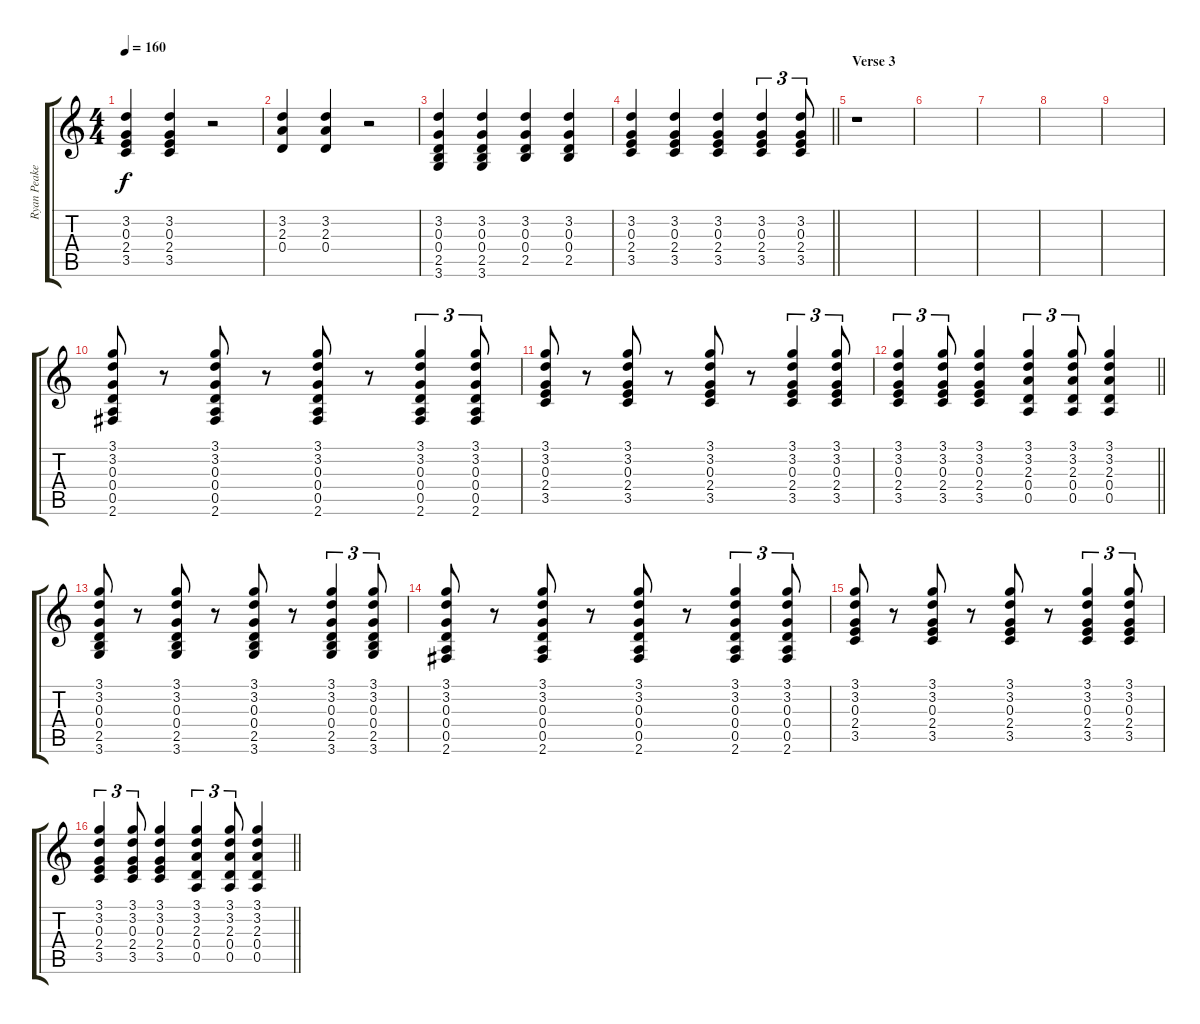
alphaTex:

\track ("Ryan Peake" "Ryan Peake") {instrument acousticguitarsteel}
\staff {score tabs}
\tuning (E4 B3 G3 D3 A2 E2) {hide}
\ts (4 4)
\tempo 160
\clef g2
\ks c
(3.2 0.3 2.4 3.5).4{dy f} (3.2 0.3 2.4 3.5).4 r.2 |
(3.2 2.3 0.4).4 (3.2 2.3 0.4).4 r.2 |
(3.2 0.3 0.4 2.5 3.6).4 (3.2 0.3 0.4 2.5 3.6).4 (3.2 0.3 0.4 2.5).4 (3.2 0.3 0.4 2.5).4 |
\barLineRight lightlight
(3.2 0.3 2.4 3.5).4 (3.2 0.3 2.4 3.5).4 (3.2 0.3 2.4 3.5).4 (3.2 0.3 2.4 3.5).4{tu (3 2)} (3.2 0.3 2.4 3.5).8{tu (3 2)} |
\section ("" "Verse 3")
r.1{instrument acousticguitarsteel} |
|
|
|
|
(3.1 3.2 0.3 0.4 0.5 2.6).8 r.8 (3.1 3.2 0.3 0.4 0.5 2.6).8 r.8 (3.1 3.2 0.3 0.4 0.5 2.6).8 r.8 (3.1 3.2 0.3 0.4 0.5 2.6).4{tu (3 2)} (3.1 3.2 0.3 0.4 0.5 2.6).8{tu (3 2)} |
(3.1 3.2 0.3 2.4 3.5).8 r.8 (3.1 3.2 0.3 2.4 3.5).8 r.8 (3.1 3.2 0.3 2.4 3.5).8 r.8 (3.1 3.2 0.3 2.4 3.5).4{tu (3 2)} (3.1 3.2 0.3 2.4 3.5).8{tu (3 2)} |
\barLineRight lightlight
(3.1 3.2 0.3 2.4 3.5).4{tu (3 2)} (3.1 3.2 0.3 2.4 3.5).8{tu (3 2)} (3.1 3.2 0.3 2.4 3.5).4 (3.1 3.2 2.3 0.4 0.5).4{tu (3 2)} (3.1 3.2 2.3 0.4 0.5).8{tu (3 2)} (3.1 3.2 2.3 0.4 0.5).4 |
(3.1 3.2 0.3 0.4 2.5 3.6).8 r.8 (3.1 3.2 0.3 0.4 2.5 3.6).8 r.8 (3.1 3.2 0.3 0.4 2.5 3.6).8 r.8 (3.1 3.2 0.3 0.4 2.5 3.6).4{tu (3 2)} (3.1 3.2 0.3 0.4 2.5 3.6).8{tu (3 2)} |
(3.1 3.2 0.3 0.4 0.5 2.6).8 r.8 (3.1 3.2 0.3 0.4 0.5 2.6).8 r.8 (3.1 3.2 0.3 0.4 0.5 2.6).8 r.8 (3.1 3.2 0.3 0.4 0.5 2.6).4{tu (3 2)} (3.1 3.2 0.3 0.4 0.5 2.6).8{tu (3 2)} |
(3.1 3.2 0.3 2.4 3.5).8 r.8 (3.1 3.2 0.3 2.4 3.5).8 r.8 (3.1 3.2 0.3 2.4 3.5).8 r.8 (3.1 3.2 0.3 2.4 3.5).4{tu (3 2)} (3.1 3.2 0.3 2.4 3.5).8{tu (3 2)} |
\barLineRight lightlight
(3.1 3.2 0.3 2.4 3.5).4{tu (3 2)} (3.1 3.2 0.3 2.4 3.5).8{tu (3 2)} (3.1 3.2 0.3 2.4 3.5).4 (3.1 3.2 2.3 0.4 0.5).4{tu (3 2)} (3.1 3.2 2.3 0.4 0.5).8{tu (3 2)} (3.1 3.2 2.3 0.4 0.5).4
